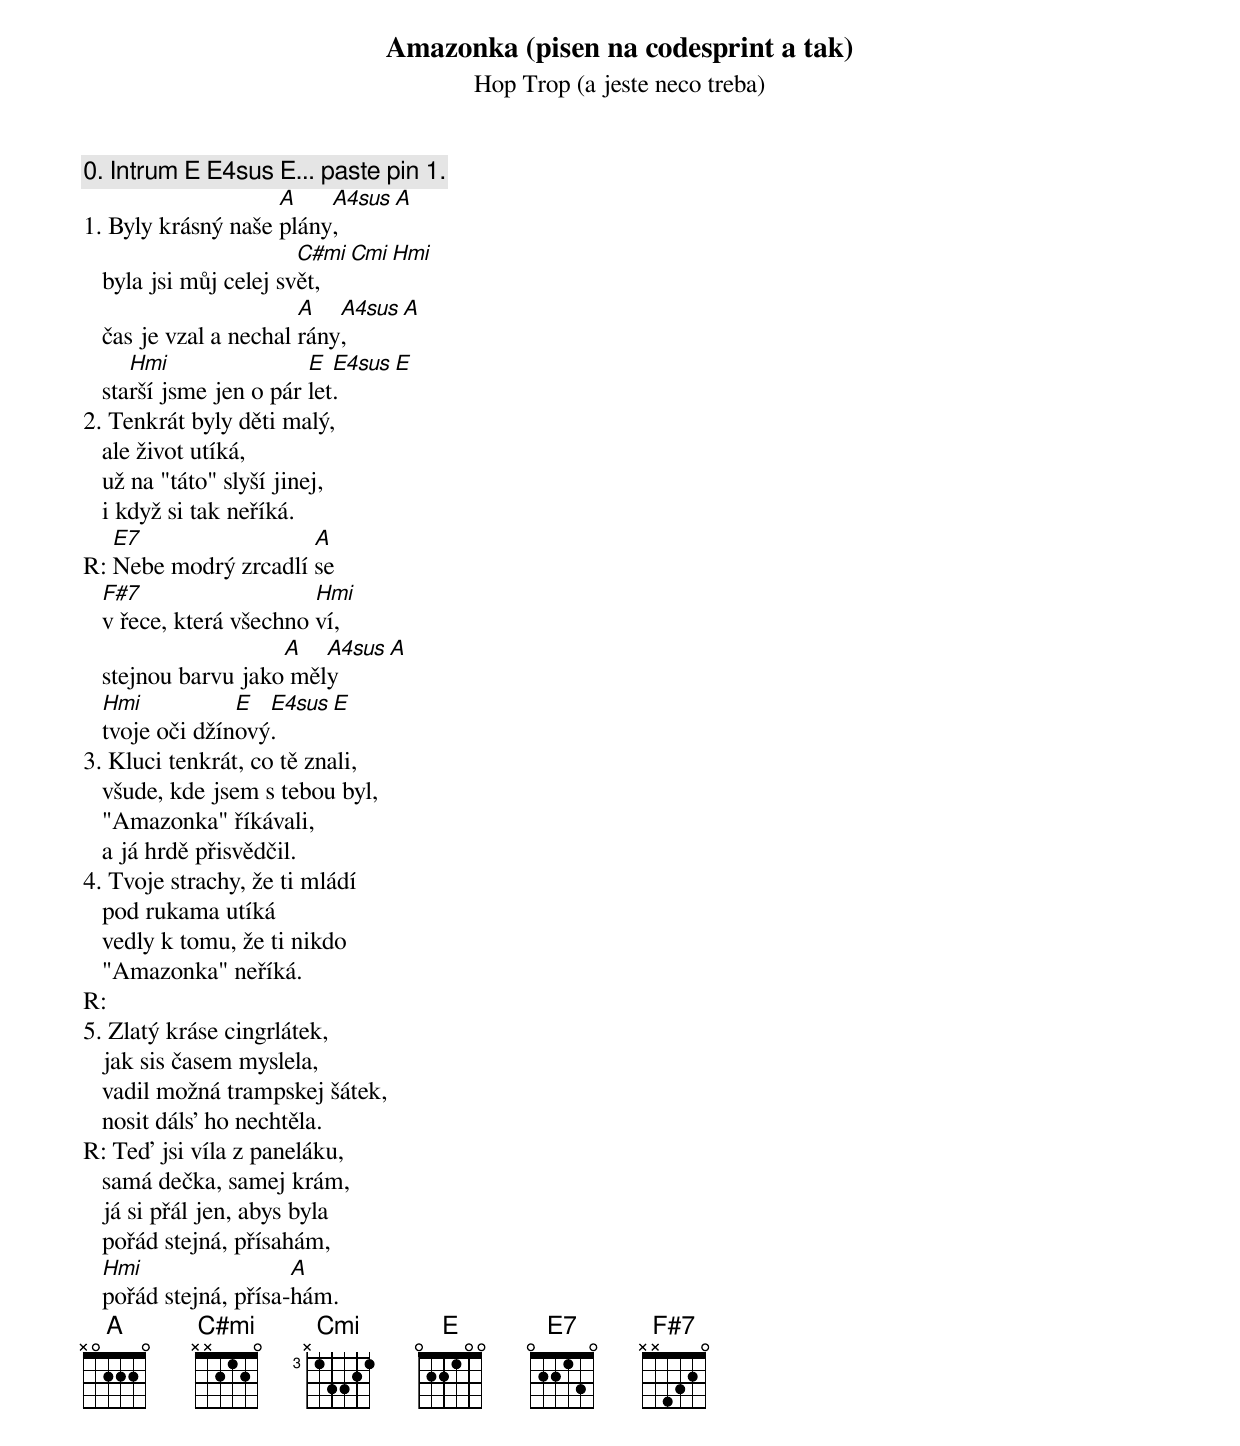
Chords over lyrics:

Amazonka (pisen na codesprint a tak)
Hop Trop (a jeste neco treba)

0. Intrum E E4sus E... paste pin 1.
                    A    A4sus A
1. Byly krásný naše plány,
                        C#mi Cmi Hmi
   byla jsi můj celej svět,
                        A   A4sus A
   čas je vzal a nechal rány,
      Hmi                E  E4sus E
   starší jsme jen o pár let.
2. Tenkrát byly děti malý,
   ale život utíká,
   už na "táto" slyší jinej,
   i když si tak neříká.
   E7                 A
R: Nebe modrý zrcadlí se
   F#7                   Hmi
   v řece, která všechno ví,
                     A   A4sus A
   stejnou barvu jako měly
   Hmi           E  E4sus E
   tvoje oči džínový.
3. Kluci tenkrát, co tě znali,
   všude, kde jsem s tebou byl,
   "Amazonka" říkávali,
   a já hrdě přisvědčil.
4. Tvoje strachy, že ti mládí
   pod rukama utíká
   vedly k tomu, že ti nikdo
   "Amazonka" neříká.
R:
5. Zlatý kráse cingrlátek,
   jak sis časem myslela,
   vadil možná trampskej šátek,
   nosit dáls' ho nechtěla.
R: Teď jsi víla z paneláku,
   samá dečka, samej krám,
   já si přál jen, abys byla
   pořád stejná, přísahám,
   Hmi                 A
   pořád stejná, přísa-hám.
